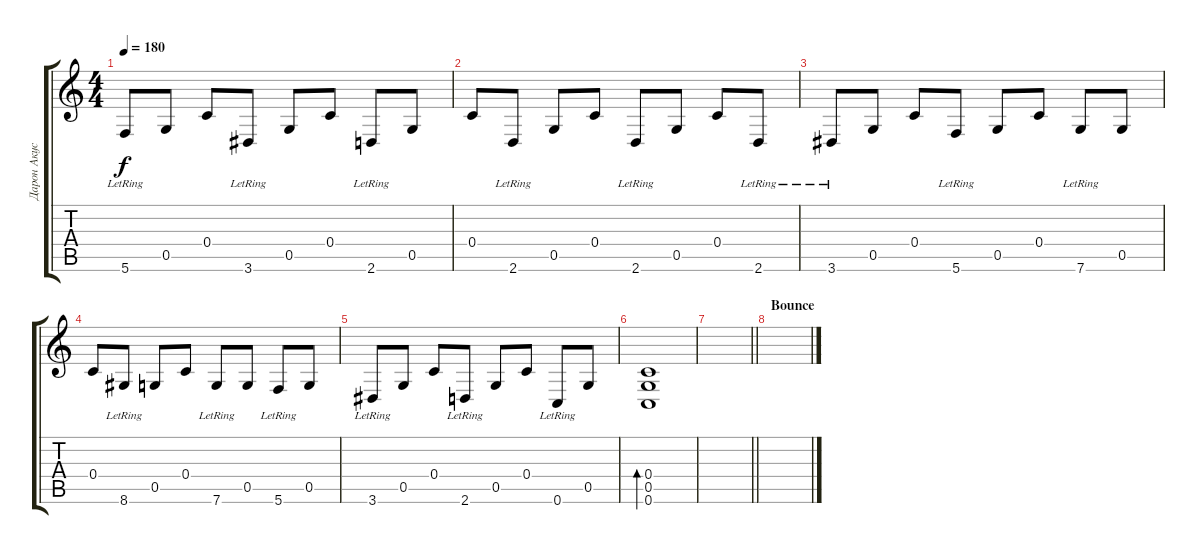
\track ("Дарон Акустика" "Дарон Акус") {instrument electricguitarclean}
\staff {score tabs}
\tuning (D4 A3 F3 C3 G2 C2) {hide}
\ts (4 4)
\tempo 180
\clef g2
\ks c
5.6{lr}.8{dy f} 0.5.8 0.4.8 3.6{lr}.8 0.5.8 0.4.8 2.6{lr}.8 0.5.8 |
0.4.8 2.6{lr}.8 0.5.8 0.4.8 2.6{lr}.8 0.5.8 0.4.8 2.6{lr}.8 |
3.6{lr}.8 0.5.8 0.4.8 5.6{lr}.8 0.5.8 0.4.8 7.6{lr}.8 0.5.8 |
0.4.8 8.6{lr}.8 0.5.8 0.4.8 7.6{lr}.8 0.5.8 5.6{lr}.8 0.5.8 |
3.6{lr}.8 0.5.8 0.4.8 2.6{lr}.8 0.5.8 0.4.8 0.6{lr}.8 0.5.8 |
(0.4 0.5 0.6).1{bd 240} |
\barLineRight lightlight
|
\section ("" "Bounce")
